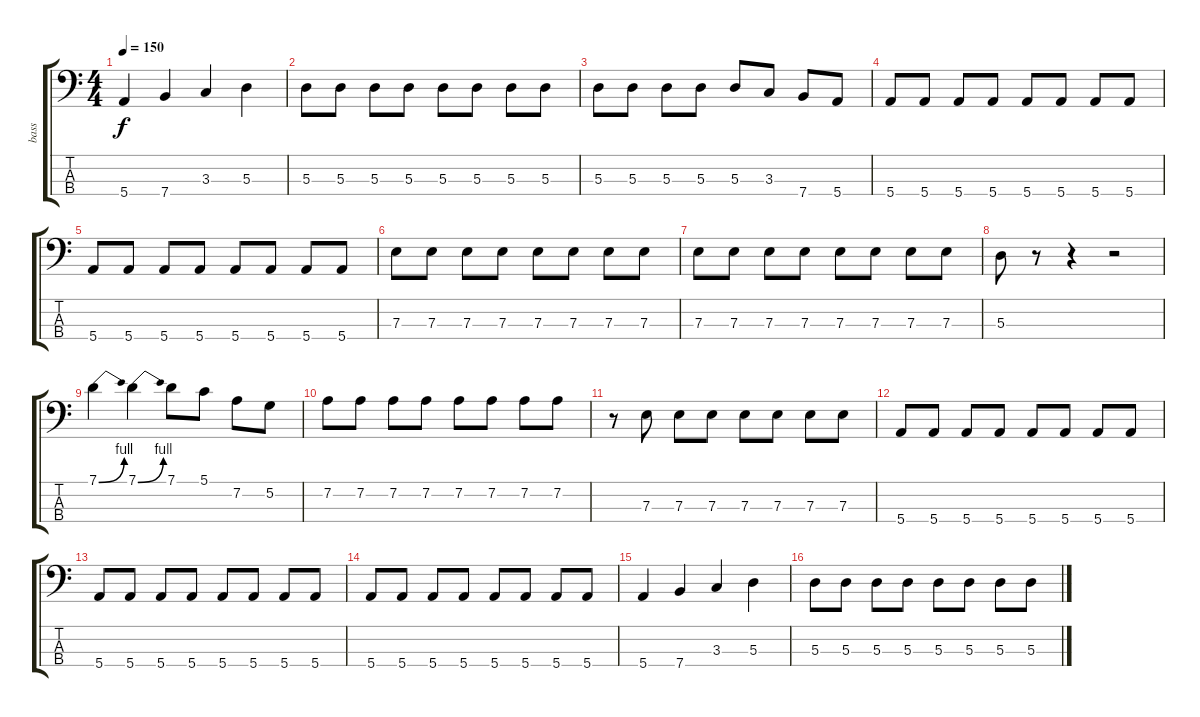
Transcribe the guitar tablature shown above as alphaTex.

\track ("bass" "bass") {instrument electricbassfinger}
\staff {score tabs}
\tuning (G2 D2 A1 E1) {hide}
\ts (4 4)
\tempo 150
\clef f4
\ks c
5.4.4{dy f} 7.4.4 3.3.4 5.3.4 |
5.3.8 5.3.8 5.3.8 5.3.8 5.3.8 5.3.8 5.3.8 5.3.8 |
5.3.8 5.3.8 5.3.8 5.3.8 5.3.8 3.3.8 7.4.8 5.4.8 |
5.4.8 5.4.8 5.4.8 5.4.8 5.4.8 5.4.8 5.4.8 5.4.8 |
5.4.8 5.4.8 5.4.8 5.4.8 5.4.8 5.4.8 5.4.8 5.4.8 |
7.3.8 7.3.8 7.3.8 7.3.8 7.3.8 7.3.8 7.3.8 7.3.8 |
7.3.8 7.3.8 7.3.8 7.3.8 7.3.8 7.3.8 7.3.8 7.3.8 |
5.3.8 r.8 r.4 r.2 |
7.1{be (bend 0 0 60 4)}.4 7.1{be (bend 0 0 60 4)}.4 7.1.8 5.1.8 7.2.8 5.2.8 |
7.2.8 7.2.8 7.2.8 7.2.8 7.2.8 7.2.8 7.2.8 7.2.8 |
r.8 7.3.8 7.3.8 7.3.8 7.3.8 7.3.8 7.3.8 7.3.8 |
5.4.8 5.4.8 5.4.8 5.4.8 5.4.8 5.4.8 5.4.8 5.4.8 |
5.4.8 5.4.8 5.4.8 5.4.8 5.4.8 5.4.8 5.4.8 5.4.8 |
5.4.8 5.4.8 5.4.8 5.4.8 5.4.8 5.4.8 5.4.8 5.4.8 |
5.4.4 7.4.4 3.3.4 5.3.4 |
5.3.8 5.3.8 5.3.8 5.3.8 5.3.8 5.3.8 5.3.8 5.3.8
